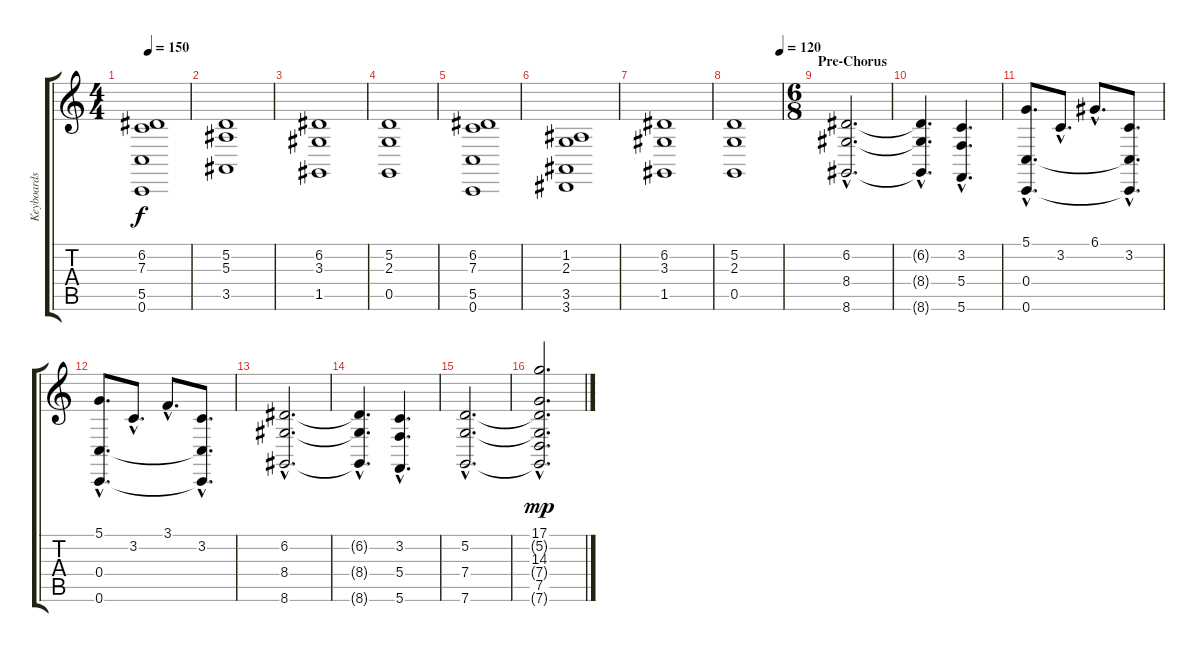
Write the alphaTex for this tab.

\track ("Keyboards" "Keyboards") {instrument stringensemble1}
\staff {score tabs}
\tuning (D4 A3 F3 C3 G2 C2) {hide}
\ts (4 4)
\tempo 150
\clef g2
\ks c
(6.2 7.3 5.5 0.6).1{dy f} |
(5.2 5.3 3.5).1 |
(6.2 3.3 1.5).1 |
(5.2 2.3 0.5).1 |
(6.2 7.3 5.5 0.6).1 |
(1.2 2.3 3.5 3.6).1 |
(6.2 3.3 1.5).1 |
\tempo (120 0.96875)
(5.2 2.3 0.5).1 |
\ts (6 8)
\section ("" "Pre-Chorus")
(6.2{hac} 8.4{hac} 8.6{hac}).2{d} |
(6.2{hac t} 8.4{hac t} 8.6{hac t}).4{d} (3.2{hac} 5.4{hac} 5.6{hac}).4{d} |
(5.1{hac} 0.4{hac} 0.6{hac}).8{d} 3.2{hac}.8{d} 6.1{hac}.8{d} (3.2{hac} 0.4{hac t} 0.6{hac t}).8{d} |
(5.1{hac} 0.4{hac} 0.6{hac}).8{d} 3.2{hac}.8{d} 3.1{hac}.8{d} (3.2{hac} 0.4{hac t} 0.6{hac t}).8{d} |
(6.2{hac} 8.4{hac} 8.6{hac}).2{d} |
(6.2{hac t} 8.4{hac t} 8.6{hac t}).4{d} (3.2{hac} 5.4{hac} 5.6{hac}).4{d} |
(5.2{hac} 7.4{hac} 7.6{hac}).2{d} |
(17.1{hac} 5.2{hac t} 14.3{hac} 7.4{hac t} 7.5{hac} 7.6{hac t}).2{d dy mp}
